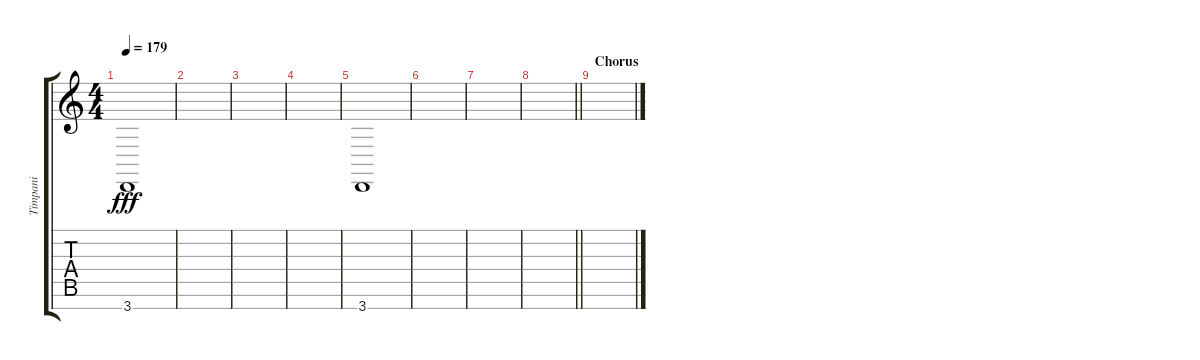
\track ("Timpani" "Timpani") {instrument timpani}
\staff {score tabs}
\tuning (E4 B3 G3 D3 A2 E2 B1) {hide}
\ts (4 4)
\tempo 179
\clef g2
\ks c
3.7.1{dy fff} |
|
|
|
3.7.1 |
|
|
\barLineRight lightlight
|
\section ("" "Chorus")
